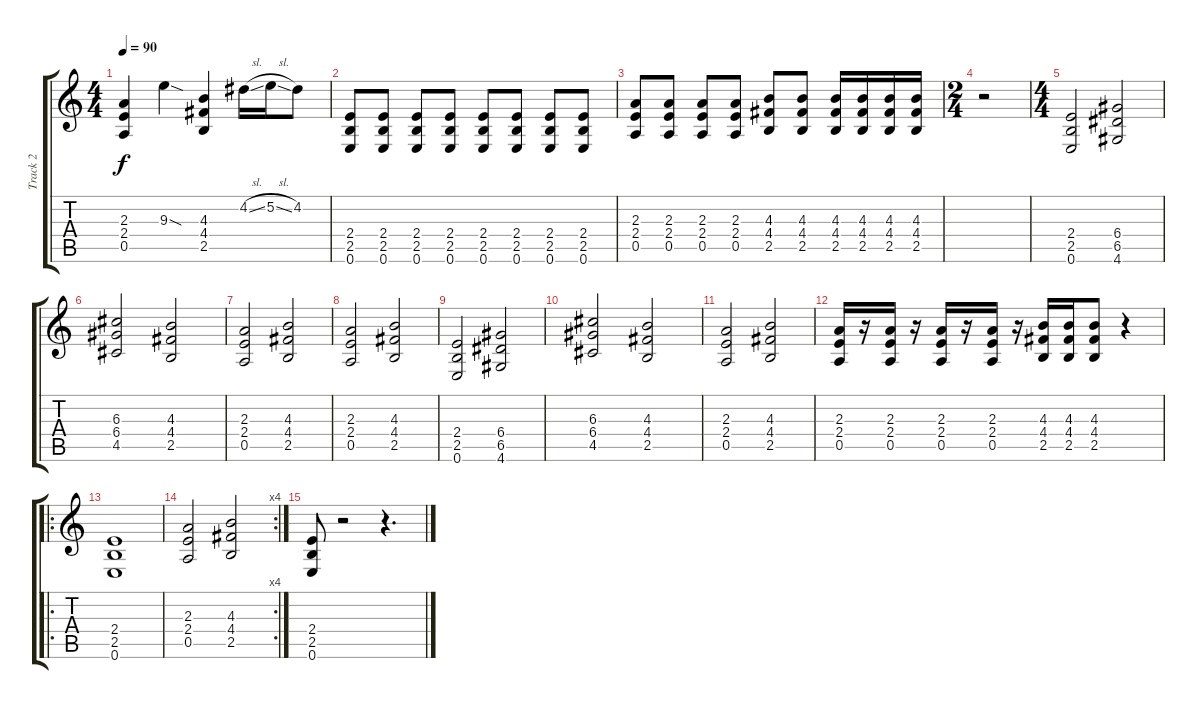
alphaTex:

\track ("Track 2" "Track 2") {instrument overdrivenguitar}
\staff {score tabs}
\tuning (E4 B3 G3 D3 A2 E2) {hide}
\ts (4 4)
\tempo 90
\clef g2
\ks c
(2.3 2.4 0.5).4{dy f} 9.3{sod}.4 (4.3 4.4 2.5).4 4.2{sl}.16 5.2{sl}.16 4.2.8 |
(2.4 2.5 0.6).8 (2.4 2.5 0.6).8 (2.4 2.5 0.6).8 (2.4 2.5 0.6).8 (2.4 2.5 0.6).8 (2.4 2.5 0.6).8 (2.4 2.5 0.6).8 (2.4 2.5 0.6).8 |
(2.3 2.4 0.5).8 (2.3 2.4 0.5).8 (2.3 2.4 0.5).8 (2.3 2.4 0.5).8 (4.3 4.4 2.5).8 (4.3 4.4 2.5).8 (4.3 4.4 2.5).16 (4.3 4.4 2.5).16 (4.3 4.4 2.5).16 (4.3 4.4 2.5).16 |
\ts (2 4)
r.2 |
\ts (4 4)
(2.4 2.5 0.6).2 (6.4 6.5 4.6).2 |
(6.3 6.4 4.5).2 (4.3 4.4 2.5).2 |
(2.3 2.4 0.5).2 (4.3 4.4 2.5).2 |
(2.3 2.4 0.5).2 (4.3 4.4 2.5).2 |
(2.4 2.5 0.6).2 (6.4 6.5 4.6).2 |
(6.3 6.4 4.5).2 (4.3 4.4 2.5).2 |
(2.3 2.4 0.5).2 (4.3 4.4 2.5).2 |
(2.3 2.4 0.5).16 r.16 (2.3 2.4 0.5).16 r.16 (2.3 2.4 0.5).16 r.16 (2.3 2.4 0.5).16 r.16 (4.3 4.4 2.5).16 (4.3 4.4 2.5).16 (4.3 4.4 2.5).8 r.4 |
\ro
(2.4 2.5 0.6).1 |
\rc 4
(2.3 2.4 0.5).2 (4.3 4.4 2.5).2 |
(2.4 2.5 0.6).8 r.2 r.4{d}
